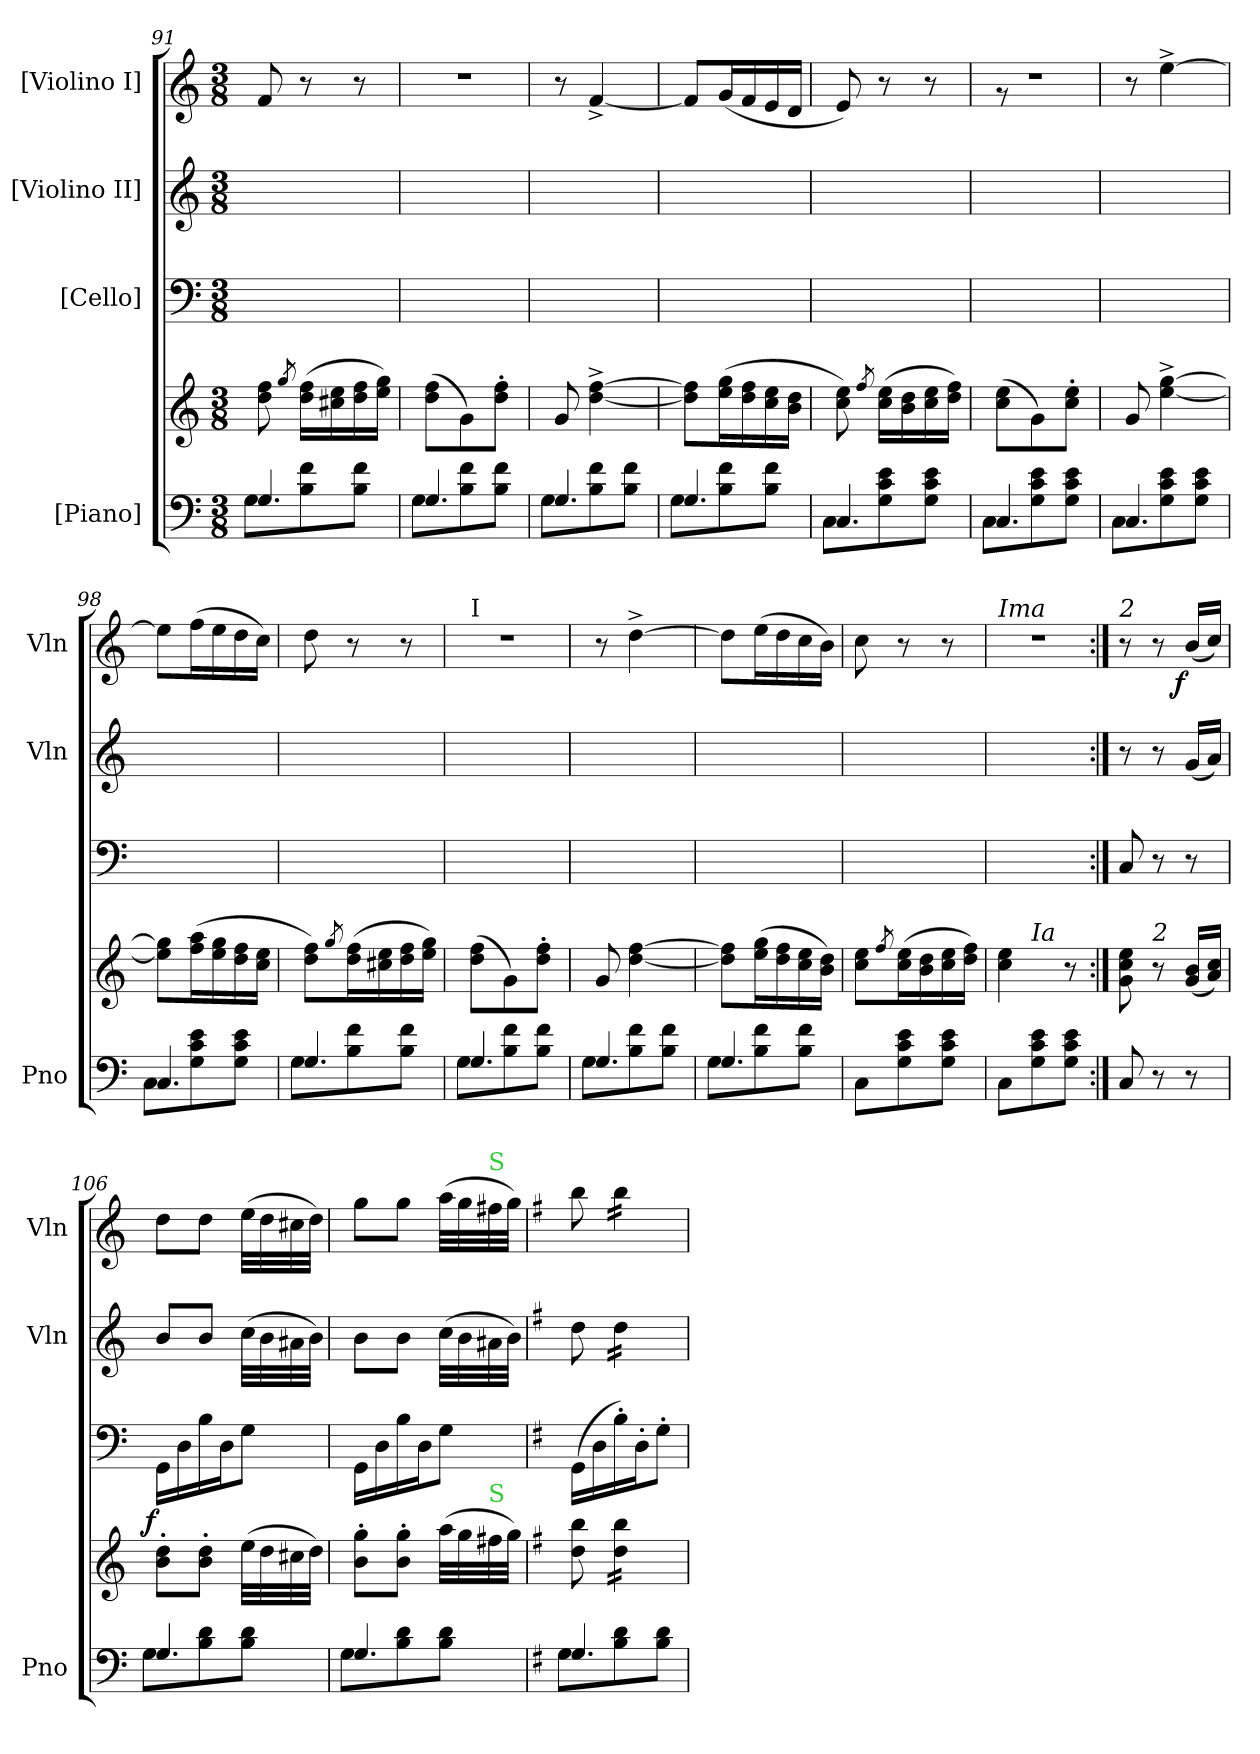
**kern	**kern	**kern	**dynam	**kern	**kern	**dynam
*part4	*part4	*part3	*part3	*part2	*part1	*part1
*staff5	*staff4	*staff3	*staff3	*staff2	*staff1	*staff1
*I"[Piano]	*	*I"[Cello]	*	*I"[Violino II]	*I"[Violino I]	*
*I'Pno	*	*	*	*I'Vln	*I'Vln	*
*clefF4	*clefG2	*clefF4	*	*clefG2	*clefG2	*
*k[]	*k[]	*k[]	*	*k[]	*k[]	*
*M3/8	*M3/8	*M3/8	*	*M3/8	*M3/8	*
=91	=91	=91	=91	=91	=91	=91
*^	*	*	*	*	*	*
4.G/	8G\L	8dd\ 8ff\	8GG\Lyy	.	8d/yy	8f/	.
.	.	8qgg/	.	.	.	.	.
.	8B\ 8f\	(>16dd\ 16ff\LL	8D\yy	.	8ryy	8r	.
.	.	16cc#X\ 16ee\	.	.	.	.	.
.	8B\ 8f\J	16dd\ 16ff\	8G\Jyy	.	8ryy	8r	.
.	.	16ee\ 16gg\JJ)	.	.	.	.	.
=92	=92	=92	=92	=92	=92	=92	=92
4.G/	8G\L	(>8dd\ 8ff\L	8GG/Lyy	.	4.ryy	4.r	.
.	8B\ 8f\	8g\)	8D/yy	.	.	.	.
.	8B\ 8f\J	8dd'>\ 8ff'>\J	8G/Jyy	.	.	.	.
=93	=93	=93	=93	=93	=93	=93	=93
4.G/	8G\L	8g/	8GG/yy	.	8ryy	8r	.
.	8B\ 8f\	[4dd^<\ [4ff^<\	8ryy	.	[4d/yy	[4f^</	.
.	8B\ 8f\J	.	8ryy	.	.	.	.
=94	=94	=94	=94	=94	=94	=94	=94
4.G/	8G\L	8dd]\ 8ff]\L	8GG/yy	.	8d/yy]	8f/L]	.
.	8B\ 8f\	(>16ee\ 16gg\L	8ryy	.	(<16e/LLyy	(<16g/L	.
.	.	16dd\ 16ff\	.	.	16d/yy	16f/	.
.	8B\ 8f\J	16cc\ 16ee\	8ryy	.	16c/yy	16e/	.
.	.	16b\ 16dd\JJ	.	.	16B/JJyy	16d/JJ	.
=95	=95	=95	=95	=95	=95	=95	=95
4.C/	8C\L	8cc\ 8ee\)	8C\Lyy	.	8c/yy)	8e/)	.
.	.	8qff/	.	.	.	.	.
.	8G\ 8c\ 8e\	(>16cc\ 16ee\LL	8E\yy	.	8ryy	8r	.
.	.	16b\ 16dd\	.	.	.	.	.
.	8G\ 8c\ 8e\J	16cc\ 16ee\	8G\Jyy	.	8ryy	8r	.
.	.	16dd\ 16ff\JJ)	.	.	.	.	.
=96	=96	=96	=96	=96	=96	=96	=96
*	*	*	*	*	*	*^	*
4.C/	8C\L	(>8cc\ 8ee\L	8C\Lyy	.	4.ryy	4.r	8r	.
.	8G\ 8c\ 8e\	8g\)	8E\yy	.	.	.	8ryy	.
.	8G\ 8c\ 8e\J	8cc'>\ 8ee'>\J	8G\Jyy	.	.	.	8ryy	.
*	*	*	*	*	*	*v	*v	*
=97	=97	=97	=97	=97	=97	=97	=97
4.C/	8C\L	8g/	8C/yy	.	8ryy	8r	.
.	8G\ 8c\ 8e\	[4ee^<\ [4gg^<\	8ryy	.	[4g/yy	[4ee^<\	.
.	8G\ 8c\ 8e\J	.	8ryy	.	.	.	.
=98	=98	=98	=98	=98	=98	=98	=98
4.C/	8C\L	8ee]\ 8gg]\L	8C/yy	.	8g/yy]	8ee\L]	.
.	8G\ 8c\ 8e\	(>16ff\ 16aa\L	8ryy	.	(<16a/LLyy	(>16ff\L	.
.	.	16ee\ 16gg\	.	.	16g/yy	16ee\	.
.	8G\ 8c\ 8e\J	16dd\ 16ff\	8ryy	.	16f/yy	16dd\	.
.	.	16cc\ 16ee\JJ	.	.	16e/JJyy	16cc\JJ)	.
=99	=99	=99	=99	=99	=99	=99	=99
4.G/	8G\L	8dd\ 8ff\L)	8GG/Lyy	.	8f/yy)	8dd\	.
.	.	8qgg/	.	.	.	.	.
.	8B\ 8f\	(>16dd\ 16ff\L	8D/yy	.	8ryy	8r	.
.	.	16cc#X\ 16ee\	.	.	.	.	.
.	8B\ 8f\J	16dd\ 16ff\	8G/Jyy	.	8ryy	8r	.
.	.	16ee\ 16gg\JJ)	.	.	.	.	.
=100	=100	=100	=100	=100	=100	=100	=100
!	!	!	!	!	!	!LO:TX:a:t=I	!
4.G/	8G\L	(>8dd\ 8ff\L	8GG/Lyy	.	4.ryy	4.r	.
.	8B\ 8f\	8g\)	8D/yy	.	.	.	.
.	8B\ 8f\J	8dd'>\ 8ff'>\J	8G/Jyy	.	.	.	.
=101	=101	=101	=101	=101	=101	=101	=101
4.G/	8G\L	8g/	8GG/yy	.	8ryy	8r	.
.	8B\ 8f\	[4dd\ [4ff\	8ryy	.	[4f/yy	[4dd^\	.
.	8B\ 8f\J	.	8ryy	.	.	.	.
=102	=102	=102	=102	=102	=102	=102	=102
4.G/	8G\L	8dd]\ 8ff]\L	8GG/yy	.	8f/yy]	8dd\L]	.
.	8B\ 8f\	(>16ee\ 16gg\L	8ryy	.	(<16g/LLyy	(>16ee\L	.
.	.	16dd\ 16ff\	.	.	16f/yy	16dd\	.
.	8B\ 8f\J	16cc\ 16ee\	8ryy	.	16e/yy	16cc\	.
.	.	16b\ 16dd\JJ)	.	.	16d/JJyy)	16b\JJ)	.
*v	*v	*	*	*	*	*	*
=103	=103	=103	=103	=103	=103	=103
8C\L	8cc\ 8ee\L	8C/yy	.	8e/yy	8cc\	.
.	8qff/	.	.	.	.	.
8G\ 8c\ 8e\	(>16cc\ 16ee\L	8ryy	.	8ryy	8r	.
.	16b\ 16dd\	.	.	.	.	.
8G\ 8c\ 8e\J	16cc\ 16ee\	8ryy	.	8ryy	8r	.
.	16dd\ 16ff\JJ)	.	.	.	.	.
=104	=104	=104	=104	=104	=104	=104
!	!	!	!	!	!LO:TX:a:i:t=Ima	!
*	*^	*	*	*	*	*
8C\L	4cc\ 4ee\	8ryy	8C/yy	.	4.ryy	4.r	.
!	!	!LO:TX:a:i:t=Ia	!	!	!	!	!
8G\ 8c\ 8e\	.	4ryy	8ryy	.	.	.	.
8G\ 8c\ 8e\J	8r	.	8ryy	.	.	.	.
=105:|!	=105:|!	=105:|!	=105:|!	=105:|!	=105:|!	=105:|!	=105:|!
!	!	!	!	!	!	!LO:TX:a:i:t=2	!
*	*v	*v	*	*	*	*	*
8C/	8g\ 8cc\ 8ee\	8C/	.	8r	8r	.
!	!LO:TX:a:i:t=2	!	!	!	!	!
8r	8r	8r	.	8r	8r	.
!	!	!	!	!	!	!LO:DY:b:rj
8r	(<16g/ 16b/LL	8r	.	(16g/LL	(<16b/LL	f
.	16a/ 16cc/JJ)	.	.	16a/JJ)	16cc/JJ)	.
=106	=106	=106	=106	=106	=106	=106
*^	*	*	*	*	*	*
!	!	!	!	!LO:DY:b:rj	!	!	!
4.G/	8G\L	8b'>\ 8dd'>\L	16GG\LL	f	8b/L	8dd\L	.
.	.	.	16D\	.	.	.	.
.	8B\ 8d\	8b'>\ 8dd'>\J	16B\	.	8b/J	8dd\J	.
.	.	.	16D\J	.	.	.	.
.	8B\ 8d\J	(>32ee\LLL	8G\J	.	(>32cc\LLL	(>32ee\LLL	.
.	.	32dd\	.	.	32b\	32dd\	.
.	.	32cc#X\	.	.	32a#X\	32cc#X\	.
.	.	32dd\JJJ)	.	.	32b\JJJ)	32dd\JJJ)	.
=107	=107	=107	=107	=107	=107	=107	=107
4.G/	8G\L	8b'>\ 8gg'>\L	16GG\LL	.	8b\L	8gg\L	.
.	.	.	16D\	.	.	.	.
.	8B\ 8d\	8b'>\ 8gg'>\J	16B\	.	8b\J	8gg\J	.
.	.	.	16D\J	.	.	.	.
.	8B\ 8d\J	(>32aa\LLL	8G\J	.	(>32cc\LLL	(>32aa\LLL	.
.	.	32gg\	.	.	32b\	32gg\	.
!	!	!	!	!	!	!LO:TX:a:color=limegreen:t=S	!
!	!	!LO:TX:a:color=limegreen:t=S	!	!	!	!	!
.	.	32ff#X	.	.	32a#X\	32ff#X	.
.	.	32gg\JJJ)	.	.	32b\JJJ)	32gg\JJJ)	.
=108	=108	=108	=108	=108	=108	=108	=108
*k[f#]	*	*k[f#]	*k[f#]	*	*k[f#]	*k[f#]	*
4.G/	8G\L	8dd\ 8bb\	(>16GG\LL	.	8dd\	8bb\	.
.	.	.	16D\	.	.	.	.
*	*	*tremolo	*	*	*	*	*
*	*	*	*	*	*tremolo	*	*
*	*	*	*	*	*	*tremolo	*
.	8B\ 8d\	16dd\ 16bb\LL	16B'>\)	.	16dd\LL	16bb\LL	.
.	.	16dd\ 16bb\	16D'>\J	.	16dd\	16bb\	.
.	8B\ 8d\J	16dd\ 16bb\	8G'>\J	.	16dd\	16bb\	.
.	.	16dd\ 16bb\JJ	.	.	16dd\JJ	16bb\JJ	.
*	*	*	*	*	*	*Xtremolo	*
*	*	*	*	*	*Xtremolo	*	*
*	*	*Xtremolo	*	*	*	*	*
*v	*v	*	*	*	*	*	*
=	=	=	=	=	=	=
*-	*-	*-	*-	*-	*-	*-
